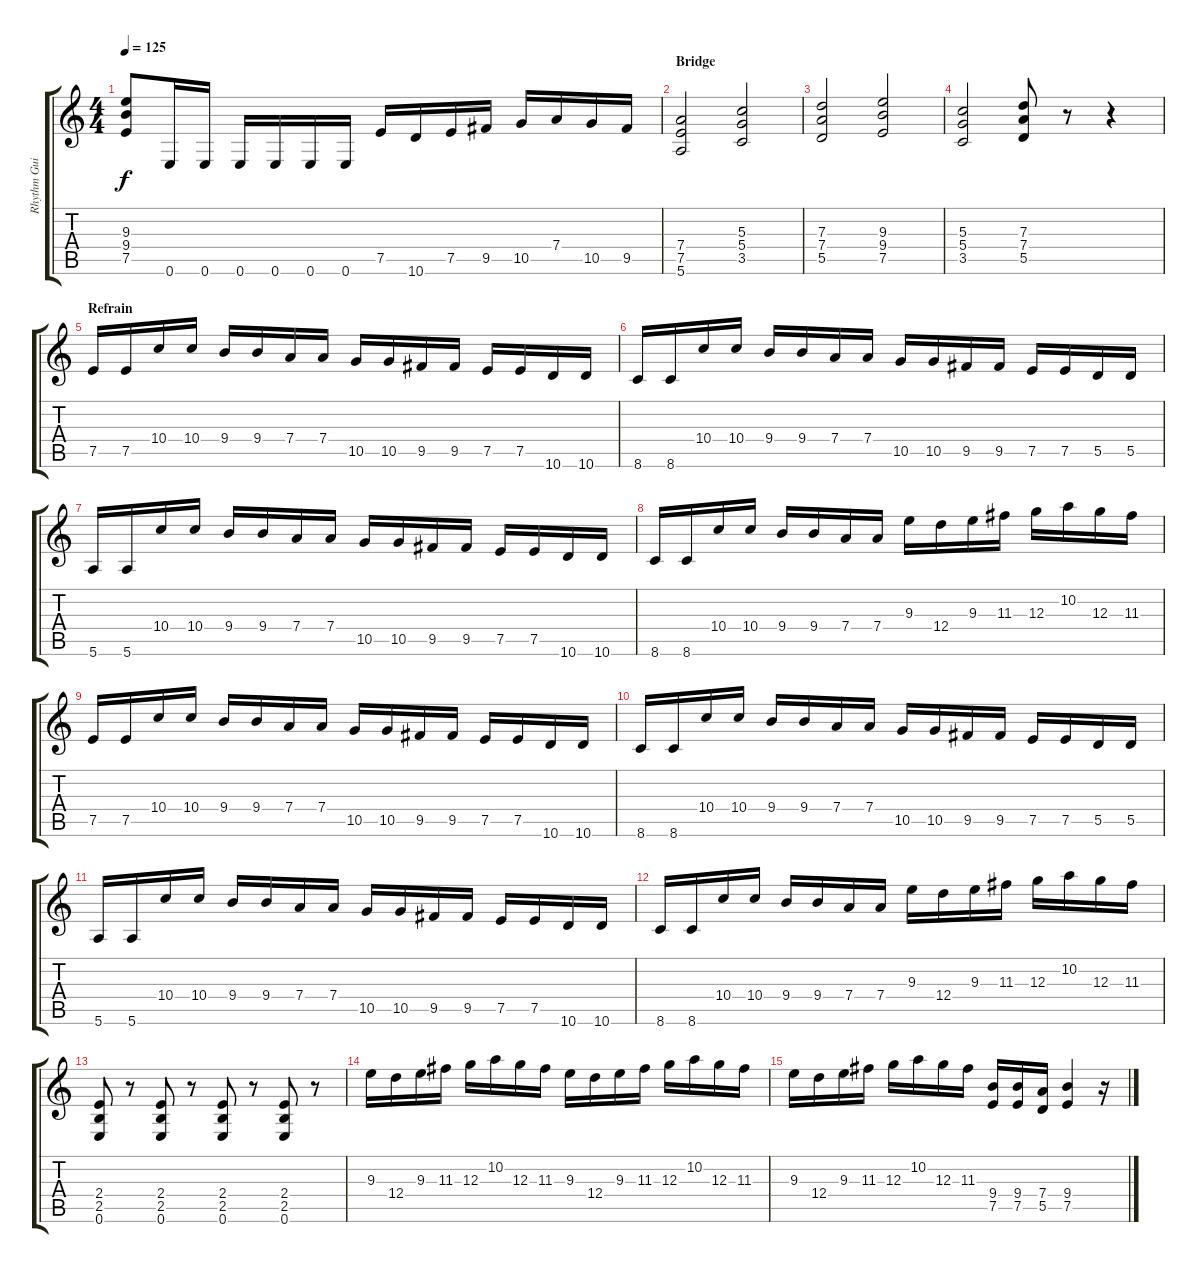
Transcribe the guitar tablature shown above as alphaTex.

\track ("Rhythm Guitar" "Rhythm Gui") {instrument distortionguitar}
\staff {score tabs}
\tuning (E4 B3 G3 D3 A2 E2) {hide}
\ts (4 4)
\tempo 125
\clef g2
\ks c
(9.3 9.4 7.5).8{dy f} 0.6.16 0.6.16 0.6.16 0.6.16 0.6.16 0.6.16 7.5.16 10.6.16 7.5.16 9.5.16 10.5.16 7.4.16 10.5.16 9.5.16 |
\section ("" "Bridge")
(7.4 7.5 5.6).2 (5.3 5.4 3.5).2 |
(7.3 7.4 5.5).2 (9.3 9.4 7.5).2 |
(5.3 5.4 3.5).2 (7.3 7.4 5.5).8 r.8 r.4 |
\section ("" "Refrain")
7.5.16 7.5.16 10.4.16 10.4.16 9.4.16 9.4.16 7.4.16 7.4.16 10.5.16 10.5.16 9.5.16 9.5.16 7.5.16 7.5.16 10.6.16 10.6.16 |
8.6.16 8.6.16 10.4.16 10.4.16 9.4.16 9.4.16 7.4.16 7.4.16 10.5.16 10.5.16 9.5.16 9.5.16 7.5.16 7.5.16 5.5.16 5.5.16 |
5.6.16 5.6.16 10.4.16 10.4.16 9.4.16 9.4.16 7.4.16 7.4.16 10.5.16 10.5.16 9.5.16 9.5.16 7.5.16 7.5.16 10.6.16 10.6.16 |
8.6.16 8.6.16 10.4.16 10.4.16 9.4.16 9.4.16 7.4.16 7.4.16 9.3.16 12.4.16 9.3.16 11.3.16 12.3.16 10.2.16 12.3.16 11.3.16 |
7.5.16 7.5.16 10.4.16 10.4.16 9.4.16 9.4.16 7.4.16 7.4.16 10.5.16 10.5.16 9.5.16 9.5.16 7.5.16 7.5.16 10.6.16 10.6.16 |
8.6.16 8.6.16 10.4.16 10.4.16 9.4.16 9.4.16 7.4.16 7.4.16 10.5.16 10.5.16 9.5.16 9.5.16 7.5.16 7.5.16 5.5.16 5.5.16 |
5.6.16 5.6.16 10.4.16 10.4.16 9.4.16 9.4.16 7.4.16 7.4.16 10.5.16 10.5.16 9.5.16 9.5.16 7.5.16 7.5.16 10.6.16 10.6.16 |
8.6.16 8.6.16 10.4.16 10.4.16 9.4.16 9.4.16 7.4.16 7.4.16 9.3.16 12.4.16 9.3.16 11.3.16 12.3.16 10.2.16 12.3.16 11.3.16 |
(2.4 2.5 0.6).8 r.8 (2.4 2.5 0.6).8 r.8 (2.4 2.5 0.6).8 r.8 (2.4 2.5 0.6).8 r.8 |
9.3.16 12.4.16 9.3.16 11.3.16 12.3.16 10.2.16 12.3.16 11.3.16 9.3.16 12.4.16 9.3.16 11.3.16 12.3.16 10.2.16 12.3.16 11.3.16 |
9.3.16 12.4.16 9.3.16 11.3.16 12.3.16 10.2.16 12.3.16 11.3.16 (9.4 7.5).16 (9.4 7.5).16 (7.4 5.5).16 (9.4 7.5).4 r.16
